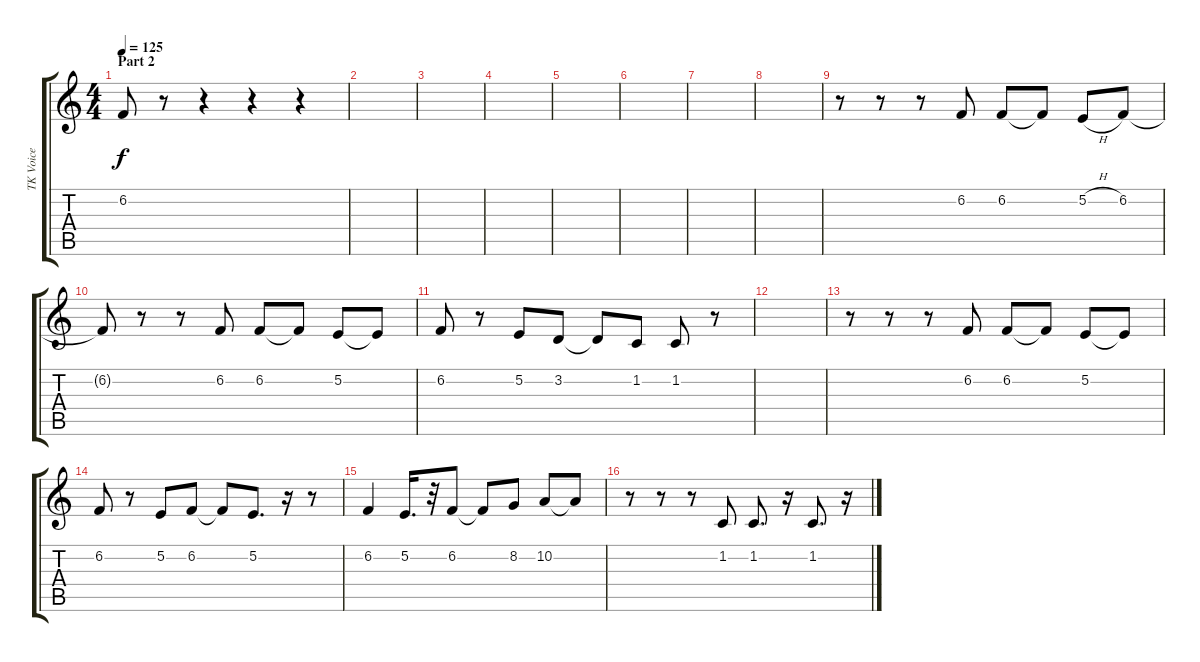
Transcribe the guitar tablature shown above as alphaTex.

\track ("TK Voice" "TK Voice") {instrument synthvoice}
\staff {score tabs}
\tuning (E4 B3 G3 D3 A2 E2) {hide}
\ts (4 4)
\section ("" "Part 2 ")
\tempo 125
\clef g2
\ks c
6.2{t}.8{dy f} r.8 r.4 r.4 r.4 |
|
|
|
|
|
|
|
r.8 r.8 r.8 6.2.8 6.2.8 6.2{t}.8 5.2{h}.8 6.2.8 |
6.2{t}.8 r.8 r.8 6.2.8 6.2.8 6.2{t}.8 5.2.8 5.2{t}.8 |
6.2.8 r.8 5.2.8 3.2.8 3.2{t}.8 1.2.8 1.2.8 r.8 |
|
r.8 r.8 r.8 6.2.8 6.2.8 6.2{t}.8 5.2.8 5.2{t}.8 |
6.2.8 r.8 5.2.8 6.2.8 6.2{t}.8 5.2.8{d} r.16 r.8 |
6.2.4 5.2.16{d} r.32 6.2.8 6.2{t}.8 8.2.8 10.2.8 10.2{t}.8 |
r.8 r.8 r.8 1.2.8 1.2.8{d} r.16 1.2.8{d} r.16
